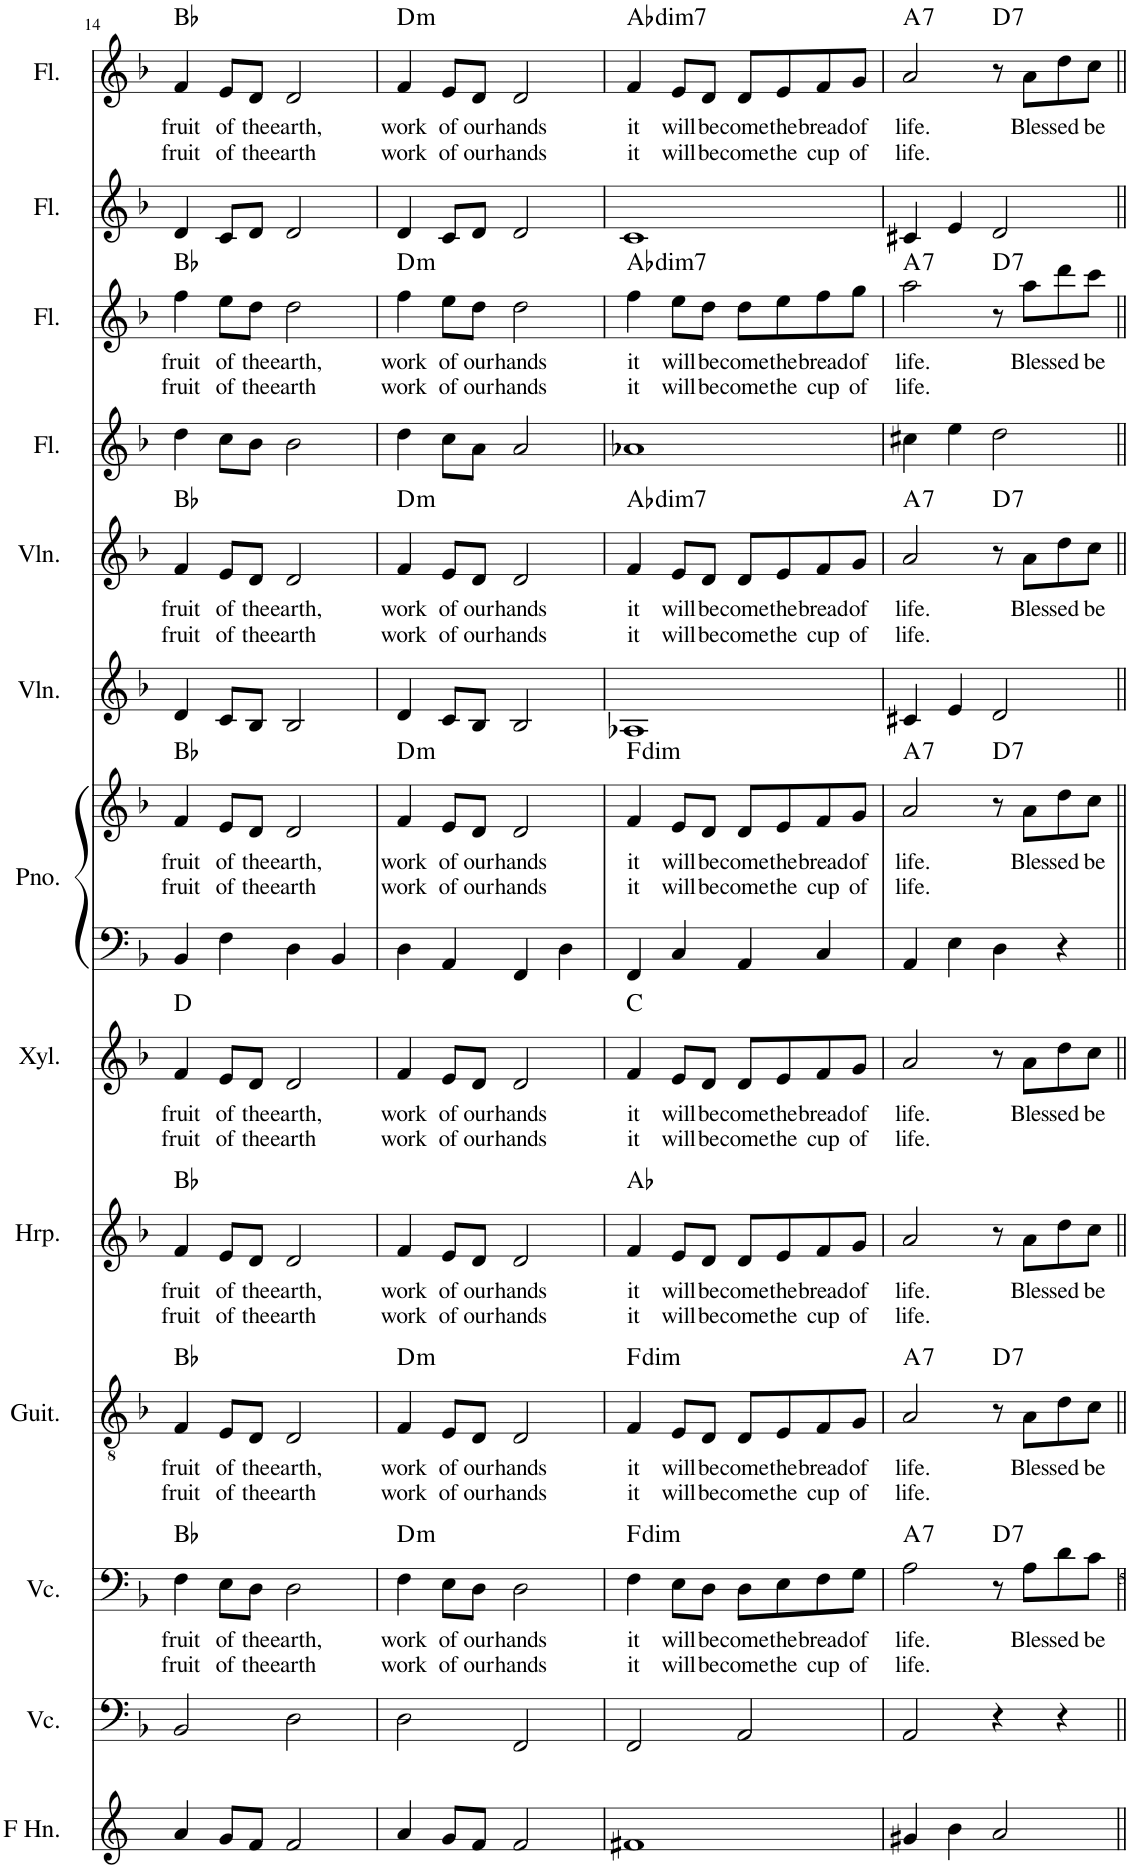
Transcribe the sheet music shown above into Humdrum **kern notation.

**kern	**kern	**kern	**text	**text	**harte	**kern	**text	**text	**harte	**kern	**text	**text	**harte	**kern	**text	**text	**harte	**kern	**kern	**text	**text	**harte	**kern	**kern	**text	**text	**harte	**kern	**kern	**text	**text	**kern	**kern	**text	**text	**harte
*part13	*part12	*part11	*part11	*part11	*part11	*part10	*part10	*part10	*part10	*part9	*part9	*part9	*part9	*part8	*part8	*part8	*part8	*part7	*part7	*part7	*part7	*part7	*part6	*part5	*part5	*part5	*part5	*part4	*part3	*part3	*part3	*part2	*part1	*part1	*part1	*part1
*staff14	*staff13	*staff12	*staff12	*staff12	*	*staff11	*staff11	*staff11	*	*staff10	*staff10	*staff10	*	*staff9	*staff9	*staff9	*	*staff8	*staff7	*staff7	*staff7	*	*staff6	*staff5	*staff5	*staff5	*	*staff4	*staff3	*staff3	*staff3	*staff2	*staff1	*staff1	*staff1	*
*I"Horn in F	*I"Violoncello	*I"Violoncello	*	*	*	*I"Acoustic Guitar	*	*	*	*I"Harp	*	*	*	*I"Xylophone	*	*	*	*I"Piano	*	*	*	*	*I"Violin	*I"Violin	*	*	*	*I"Flute	*I"Flute	*	*	*I"Flute	*I"Flute	*	*	*
*	*I'Vc.	*I'Vc.	*	*	*	*I'Guit.	*	*	*	*I'Hrp.	*	*	*	*I'Xyl.	*	*	*	*I'Pno.	*	*	*	*	*I'Vln.	*I'Vln.	*	*	*	*I'Fl.	*I'Fl.	*	*	*I'Fl.	*I'Fl.	*	*	*
!!LO:PB:g=z
*clefG2	*clefF4	*clefF4	*	*	*	*clefGv2	*	*	*	*clefG2	*	*	*	*clefG2	*	*	*	*clefF4	*clefG2	*	*	*	*clefG2	*clefG2	*	*	*	*clefG2	*clefG2	*	*	*clefG2	*clefG2	*	*	*
*Trd4c7	*	*	*	*	*	*	*	*	*	*	*	*	*	*Trd-7c-12	*	*	*	*	*	*	*	*	*	*	*	*	*	*	*	*	*	*	*	*	*	*
*k[]	*k[b-]	*k[b-]	*	*	*	*k[b-]	*	*	*	*k[b-]	*	*	*	*k[b-]	*	*	*	*k[b-]	*k[b-]	*	*	*	*k[b-]	*k[b-]	*	*	*	*k[b-]	*k[b-]	*	*	*k[b-]	*k[b-]	*	*	*
*M4/4	*M4/4	*M4/4	*	*	*	*M4/4	*	*	*	*M4/4	*	*	*	*M4/4	*	*	*	*M4/4	*M4/4	*	*	*	*M4/4	*M4/4	*	*	*	*M4/4	*M4/4	*	*	*M4/4	*M4/4	*	*	*
=14	=14	=14	=14	=14	=14	=14	=14	=14	=14	=14	=14	=14	=14	=14	=14	=14	=14	=14	=14	=14	=14	=14	=14	=14	=14	=14	=14	=14	=14	=14	=14	=14	=14	=14	=14	=14
!	!	!	!LO:LY:b	!LO:LY:b	!	!	!LO:LY:b	!LO:LY:b	!	!	!LO:LY:b	!LO:LY:b	!	!	!LO:LY:b	!LO:LY:b	!	!	!	!LO:LY:b	!LO:LY:b	!	!	!	!LO:LY:b	!LO:LY:b	!	!	!	!LO:LY:b	!LO:LY:b	!	!	!LO:LY:b	!LO:LY:b	!
4a/	2BB-/	4F\	fruit	fruit	Bb:maj	4F/	fruit	fruit	Bb:maj	4f/	fruit	fruit	Bb:maj	4fn/	fruit	fruit	D:maj	4BB-/	4f/	fruit	fruit	Bb:maj	4d/	4f/	fruit	fruit	Bb:maj	4dd\	4ff\	fruit	fruit	4d/	4f/	fruit	fruit	Bb:maj
!	!	!	!LO:LY:b	!LO:LY:b	!	!	!LO:LY:b	!LO:LY:b	!	!	!LO:LY:b	!LO:LY:b	!	!	!LO:LY:b	!LO:LY:b	!	!	!	!LO:LY:b	!LO:LY:b	!	!	!	!LO:LY:b	!LO:LY:b	!	!	!	!LO:LY:b	!LO:LY:b	!	!	!LO:LY:b	!LO:LY:b	!
8g/L	.	8E\L	of	of	.	8E/L	of	of	.	8e/L	of	of	.	8e/L	of	of	.	4F\	8e/L	of	of	.	8c/L	8e/L	of	of	.	8cc\L	8ee\L	of	of	8c/L	8e/L	of	of	.
!	!	!	!LO:LY:b	!LO:LY:b	!	!	!LO:LY:b	!LO:LY:b	!	!	!LO:LY:b	!LO:LY:b	!	!	!LO:LY:b	!LO:LY:b	!	!	!	!LO:LY:b	!LO:LY:b	!	!	!	!LO:LY:b	!LO:LY:b	!	!	!	!LO:LY:b	!LO:LY:b	!	!	!LO:LY:b	!LO:LY:b	!
8f/J	.	8D\J	the	the	.	8D/J	the	the	.	8d/J	the	the	.	8d/J	the	the	.	.	8d/J	the	the	.	8B-/J	8d/J	the	the	.	8b-\J	8dd\J	the	the	8d/J	8d/J	the	the	.
!	!	!	!LO:LY:b	!LO:LY:b	!	!	!LO:LY:b	!LO:LY:b	!	!	!LO:LY:b	!LO:LY:b	!	!	!LO:LY:b	!LO:LY:b	!	!	!	!LO:LY:b	!LO:LY:b	!	!	!	!LO:LY:b	!LO:LY:b	!	!	!	!LO:LY:b	!LO:LY:b	!	!	!LO:LY:b	!LO:LY:b	!
2f/	2D\	2D\	earth,	earth	.	2D/	earth,	earth	.	2d/	earth,	earth	.	2d/	earth,	earth	.	4D\	2d/	earth,	earth	.	2B-/	2d/	earth,	earth	.	2b-\	2dd\	earth,	earth	2d/	2d/	earth,	earth	.
.	.	.	.	.	.	.	.	.	.	.	.	.	.	.	.	.	.	4BB-/	.	.	.	.	.	.	.	.	.	.	.	.	.	.	.	.	.	.
=15	=15	=15	=15	=15	=15	=15	=15	=15	=15	=15	=15	=15	=15	=15	=15	=15	=15	=15	=15	=15	=15	=15	=15	=15	=15	=15	=15	=15	=15	=15	=15	=15	=15	=15	=15	=15
!	!	!	!LO:LY:b	!LO:LY:b	!LO:H:kt=m	!	!LO:LY:b	!LO:LY:b	!LO:H:kt=m	!	!LO:LY:b	!LO:LY:b	!	!	!LO:LY:b	!LO:LY:b	!	!	!	!LO:LY:b	!LO:LY:b	!LO:H:kt=m	!	!	!LO:LY:b	!LO:LY:b	!LO:H:kt=m	!	!	!LO:LY:b	!LO:LY:b	!	!	!LO:LY:b	!LO:LY:b	!LO:H:kt=m
4a/	2D\	4F\	work	work	D:min	4F/	work	work	D:min	4f/	work	work	.	4f/	work	work	.	4D\	4f/	work	work	D:min	4d/	4f/	work	work	D:min	4dd\	4ff\	work	work	4d/	4f/	work	work	D:min
!	!	!	!LO:LY:b	!LO:LY:b	!	!	!LO:LY:b	!LO:LY:b	!	!	!LO:LY:b	!LO:LY:b	!	!	!LO:LY:b	!LO:LY:b	!	!	!	!LO:LY:b	!LO:LY:b	!	!	!	!LO:LY:b	!LO:LY:b	!	!	!	!LO:LY:b	!LO:LY:b	!	!	!LO:LY:b	!LO:LY:b	!
8g/L	.	8E\L	of	of	.	8E/L	of	of	.	8e/L	of	of	.	8e/L	of	of	.	4AA/	8e/L	of	of	.	8c/L	8e/L	of	of	.	8cc\L	8ee\L	of	of	8c/L	8e/L	of	of	.
!	!	!	!LO:LY:b	!LO:LY:b	!	!	!LO:LY:b	!LO:LY:b	!	!	!LO:LY:b	!LO:LY:b	!	!	!LO:LY:b	!LO:LY:b	!	!	!	!LO:LY:b	!LO:LY:b	!	!	!	!LO:LY:b	!LO:LY:b	!	!	!	!LO:LY:b	!LO:LY:b	!	!	!LO:LY:b	!LO:LY:b	!
8f/J	.	8D\J	our	our	.	8D/J	our	our	.	8d/J	our	our	.	8d/J	our	our	.	.	8d/J	our	our	.	8B-/J	8d/J	our	our	.	8a\J	8dd\J	our	our	8d/J	8d/J	our	our	.
!	!	!	!LO:LY:b	!LO:LY:b	!	!	!LO:LY:b	!LO:LY:b	!	!	!LO:LY:b	!LO:LY:b	!	!	!LO:LY:b	!LO:LY:b	!	!	!	!LO:LY:b	!LO:LY:b	!	!	!	!LO:LY:b	!LO:LY:b	!	!	!	!LO:LY:b	!LO:LY:b	!	!	!LO:LY:b	!LO:LY:b	!
2f/	2FF/	2D\	hands	hands	.	2D/	hands	hands	.	2d/	hands	hands	.	2d/	hands	hands	.	4FF/	2d/	hands	hands	.	2B-/	2d/	hands	hands	.	2a/	2dd\	hands	hands	2d/	2d/	hands	hands	.
.	.	.	.	.	.	.	.	.	.	.	.	.	.	.	.	.	.	4D\	.	.	.	.	.	.	.	.	.	.	.	.	.	.	.	.	.	.
=16	=16	=16	=16	=16	=16	=16	=16	=16	=16	=16	=16	=16	=16	=16	=16	=16	=16	=16	=16	=16	=16	=16	=16	=16	=16	=16	=16	=16	=16	=16	=16	=16	=16	=16	=16	=16
!	!	!	!LO:LY:b	!LO:LY:b	!LO:H:kt=dim	!	!LO:LY:b	!LO:LY:b	!LO:H:kt=dim	!	!LO:LY:b	!LO:LY:b	!	!	!LO:LY:b	!LO:LY:b	!	!	!	!LO:LY:b	!LO:LY:b	!LO:H:kt=dim	!	!	!LO:LY:b	!LO:LY:b	!LO:H:kt=dim7	!	!	!LO:LY:b	!LO:LY:b	!	!	!LO:LY:b	!LO:LY:b	!LO:H:kt=dim7
1f#X	2FF/	4F\	it	it	F:dim	4F/	it	it	F:dim	4f/	it	it	Ab:maj	4f/	it	it	C:maj	4FF/	4f/	it	it	F:dim	1A-X	4f/	it	it	Ab:dim7	1a-X	4ff\	it	it	1c	4f/	it	it	Ab:dim7
!	!	!	!LO:LY:b	!LO:LY:b	!	!	!LO:LY:b	!LO:LY:b	!	!	!LO:LY:b	!LO:LY:b	!	!	!LO:LY:b	!LO:LY:b	!	!	!	!LO:LY:b	!LO:LY:b	!	!	!	!LO:LY:b	!LO:LY:b	!	!	!	!LO:LY:b	!LO:LY:b	!	!	!LO:LY:b	!LO:LY:b	!
.	.	8E\L	will	will	.	8E/L	will	will	.	8en/L	will	will	.	8e/L	will	will	.	4C/	8e/L	will	will	.	.	8en/L	will	will	.	.	8ee\L	will	will	.	8en/L	will	will	.
!	!	!	!LO:LY:b	!LO:LY:b	!	!	!LO:LY:b	!LO:LY:b	!	!	!LO:LY:b	!LO:LY:b	!	!	!LO:LY:b	!LO:LY:b	!	!	!	!LO:LY:b	!LO:LY:b	!	!	!	!LO:LY:b	!LO:LY:b	!	!	!	!LO:LY:b	!LO:LY:b	!	!	!LO:LY:b	!LO:LY:b	!
.	.	8D\J	be-	be-	.	8D/J	be-	be-	.	8d/J	be-	be-	.	8d/J	be-	be-	.	.	8d/J	be-	be-	.	.	8d/J	be-	be-	.	.	8dd\J	be-	be-	.	8d/J	be-	be-	.
!	!	!	!LO:LY:b	!LO:LY:b	!	!	!LO:LY:b	!LO:LY:b	!	!	!LO:LY:b	!LO:LY:b	!	!	!LO:LY:b	!LO:LY:b	!	!	!	!LO:LY:b	!LO:LY:b	!	!	!	!LO:LY:b	!LO:LY:b	!	!	!	!LO:LY:b	!LO:LY:b	!	!	!LO:LY:b	!LO:LY:b	!
.	2AA/	8D\L	-come	-come	.	8D/L	-come	-come	.	8d/L	-come	-come	.	8d/L	-come	-come	.	4AA/	8d/L	-come	-come	.	.	8d/L	-come	-come	.	.	8dd\L	-come	-come	.	8d/L	-come	-come	.
!	!	!	!LO:LY:b	!LO:LY:b	!	!	!LO:LY:b	!LO:LY:b	!	!	!LO:LY:b	!LO:LY:b	!	!	!LO:LY:b	!LO:LY:b	!	!	!	!LO:LY:b	!LO:LY:b	!	!	!	!LO:LY:b	!LO:LY:b	!	!	!	!LO:LY:b	!LO:LY:b	!	!	!LO:LY:b	!LO:LY:b	!
.	.	8E\	the	the	.	8E/	the	the	.	8e/	the	the	.	8e/	the	the	.	.	8e/	the	the	.	.	8e/	the	the	.	.	8ee\	the	the	.	8e/	the	the	.
!	!	!	!LO:LY:b	!LO:LY:b	!	!	!LO:LY:b	!LO:LY:b	!	!	!LO:LY:b	!LO:LY:b	!	!	!LO:LY:b	!LO:LY:b	!	!	!	!LO:LY:b	!LO:LY:b	!	!	!	!LO:LY:b	!LO:LY:b	!	!	!	!LO:LY:b	!LO:LY:b	!	!	!LO:LY:b	!LO:LY:b	!
.	.	8F\	bread	cup	.	8F/	bread	cup	.	8f/	bread	cup	.	8f/	bread	cup	.	4C/	8f/	bread	cup	.	.	8f/	bread	cup	.	.	8ff\	bread	cup	.	8f/	bread	cup	.
!	!	!	!LO:LY:b	!LO:LY:b	!	!	!LO:LY:b	!LO:LY:b	!	!	!LO:LY:b	!LO:LY:b	!	!	!LO:LY:b	!LO:LY:b	!	!	!	!LO:LY:b	!LO:LY:b	!	!	!	!LO:LY:b	!LO:LY:b	!	!	!	!LO:LY:b	!LO:LY:b	!	!	!LO:LY:b	!LO:LY:b	!
.	.	8G\J	of	of	.	8G/J	of	of	.	8g/J	of	of	.	8g/J	of	of	.	.	8g/J	of	of	.	.	8gn/J	of	of	.	.	8gg\J	of	of	.	8gn/J	of	of	.
=17	=17	=17	=17	=17	=17	=17	=17	=17	=17	=17	=17	=17	=17	=17	=17	=17	=17	=17	=17	=17	=17	=17	=17	=17	=17	=17	=17	=17	=17	=17	=17	=17	=17	=17	=17	=17
!	!	!	!LO:LY:b	!LO:LY:b	!LO:H:kt=7	!	!LO:LY:b	!LO:LY:b	!LO:H:kt=7	!	!LO:LY:b	!LO:LY:b	!	!	!LO:LY:b	!LO:LY:b	!	!	!	!LO:LY:b	!LO:LY:b	!LO:H:kt=7	!	!	!LO:LY:b	!LO:LY:b	!LO:H:kt=7	!	!	!LO:LY:b	!LO:LY:b	!	!	!LO:LY:b	!LO:LY:b	!LO:H:kt=7
4g#X/	2AA/	2A\	life.	life.	A:7	2A/	life.	life.	A:7	2an/	life.	life.	.	2a/	life.	life.	.	4AA/	2a/	life.	life.	A:7	4c#X/	2a/	life.	life.	A:7	4cc#X\	2aa\	life.	life.	4c#X/	2a/	life.	life.	A:7
4b\	.	.	.	.	.	.	.	.	.	.	.	.	.	.	.	.	.	4E\	.	.	.	.	4e/	.	.	.	.	4ee\	.	.	.	4e/	.	.	.	.
!	!	!	!	!	!LO:H:kt=7	!	!	!	!LO:H:kt=7	!	!	!	!	!	!	!	!	!	!	!	!	!LO:H:kt=7	!	!	!	!	!LO:H:kt=7	!	!	!	!	!	!	!	!	!LO:H:kt=7
2a/	4r	8r	.	.	D:7	8r	.	.	D:7	8r	.	.	.	8r	.	.	.	4D\	8r	.	.	D:7	2d/	8r	.	.	D:7	2dd\	8r	.	.	2d/	8r	.	.	D:7
!	!	!	!LO:LY:b	!	!	!	!LO:LY:b	!	!	!	!LO:LY:b	!	!	!	!LO:LY:b	!	!	!	!	!LO:LY:b	!	!	!	!	!LO:LY:b	!	!	!	!	!LO:LY:b	!	!	!	!LO:LY:b	!	!
.	.	8A\L	Bles-	.	.	8A\L	Bles-	.	.	8a\L	Bles-	.	.	8a\L	Bles-	.	.	.	8a\L	Bles-	.	.	.	8a\L	Bles-	.	.	.	8aa\L	Bles-	.	.	8a\L	Bles-	.	.
!	!	!	!LO:LY:b	!	!	!	!LO:LY:b	!	!	!	!LO:LY:b	!	!	!	!LO:LY:b	!	!	!	!	!LO:LY:b	!	!	!	!	!LO:LY:b	!	!	!	!	!LO:LY:b	!	!	!	!LO:LY:b	!	!
.	4r	8d\	-sed	.	.	8d\	-sed	.	.	8dd\	-sed	.	.	8dd\	-sed	.	.	4r	8dd\	-sed	.	.	.	8dd\	-sed	.	.	.	8ddd\	-sed	.	.	8dd\	-sed	.	.
!	!	!	!LO:LY:b	!	!	!	!LO:LY:b	!	!	!	!LO:LY:b	!	!	!	!LO:LY:b	!	!	!	!	!LO:LY:b	!	!	!	!	!LO:LY:b	!	!	!	!	!LO:LY:b	!	!	!	!LO:LY:b	!	!
.	.	8c\J	be	.	.	8c\J	be	.	.	8cc\J	be	.	.	8cc\J	be	.	.	.	8cc\J	be	.	.	.	8cc\J	be	.	.	.	8ccc\J	be	.	.	8cc\J	be	.	.
=||	=||	=||	=||	=||	=||	=||	=||	=||	=||	=||	=||	=||	=||	=||	=||	=||	=||	=||	=||	=||	=||	=||	=||	=||	=||	=||	=||	=||	=||	=||	=||	=||	=||	=||	=||	=||
*-	*-	*-	*-	*-	*-	*-	*-	*-	*-	*-	*-	*-	*-	*-	*-	*-	*-	*-	*-	*-	*-	*-	*-	*-	*-	*-	*-	*-	*-	*-	*-	*-	*-	*-	*-	*-
